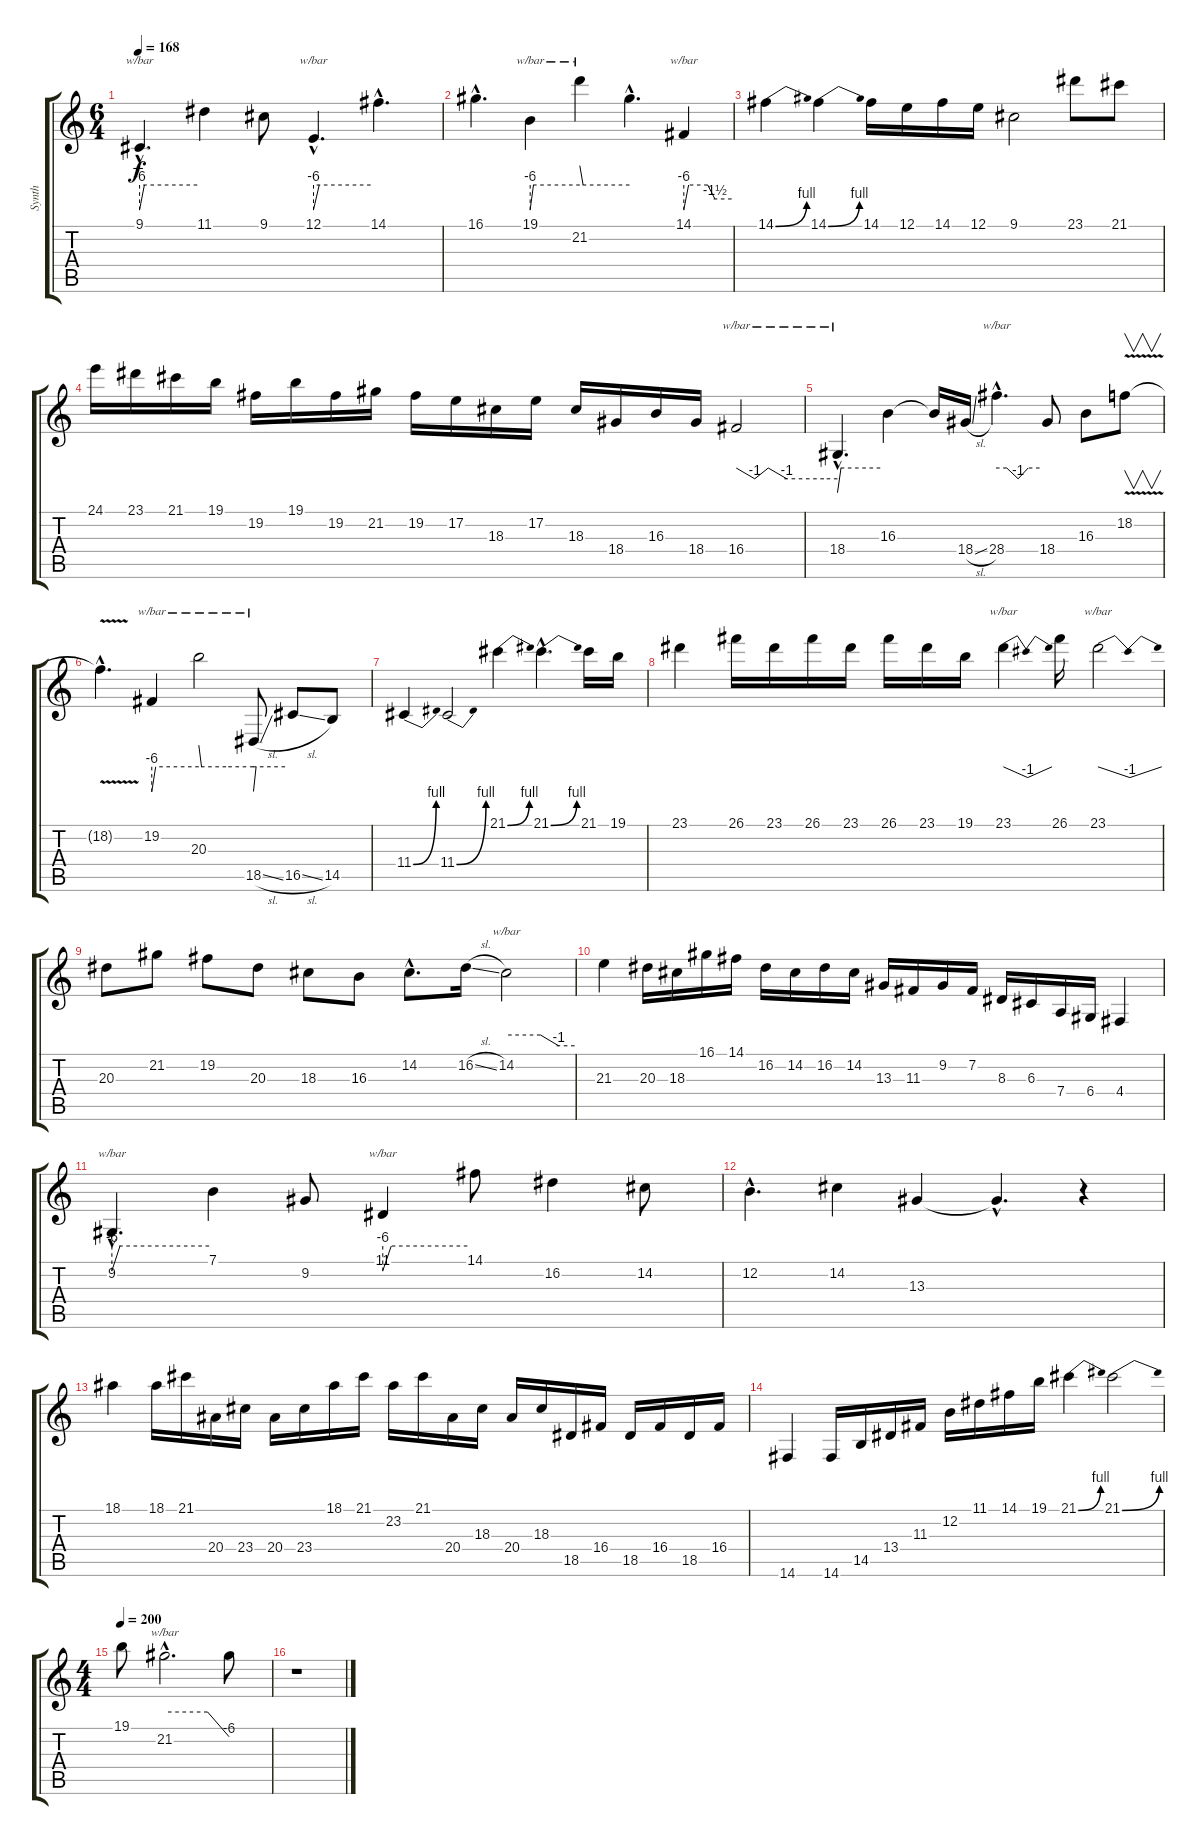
\track ("Synth" "Synth") {instrument rockorgan}
\staff {score tabs}
\tuning (E4 B3 G3 D3 A2 E2) {hide}
\ts (6 4)
\tempo 168
\clef g2
\ks c
9.1{hac}.4{d tbe (custom default 0 -24 5 0 60 0) dy f} 11.1.4 9.1.8 12.1{hac}.4{d tbe (custom default 0 -24 6 0 60 0)} 14.1{hac}.4{d} |
16.1{hac}.4{d} 19.1.4{tbe (custom default 0 -24 4 0 60 0)} 21.2.4{tbe (custom default 0 12 4 0 60 0)} 21.2{hac t}.4{d} 14.1.4{tbe (custom default 0 -24 6 0 30 0 39 -6 60 -6)} |
14.1{be (bend 0 0 60 4)}.4 14.1{be (bend 0 0 60 4)}.4 14.1.16 12.1.16 14.1.16 12.1.16 9.1.2 23.1.8 21.1.8 |
24.1.16 23.1.16 21.1.16 19.1.16 19.2.16 19.1.16 19.2.16 21.2.16 19.2.16 17.2.16 18.3.16 17.2.16 18.3.16 18.4.16 16.3.16 18.4.16 16.4.2{tbe (custom default 0 0 11 -4 19 0 30 -4 52 -4 60 -4)} |
18.4{hac}.4{d tbe (custom default 0 -24 5 0 60 0)} 16.3.4 16.3{t}.16 18.4{sl}.16 28.4{hac}.4{d tbe (custom default 0 0 14 0 30 -4 44 0 60 0)} 18.4.8 16.3.8 18.2{v}.8{v} |
18.2{hac t}.4{d} 19.2.4{tbe (custom default 0 -24 5 0 60 0)} 20.3.2{tbe (custom default 0 16 3 0 30 0 60 0)} 18.5{sl}.8{tbe (custom default 0 -24 5 0 60 0)} 16.5{sl}.8 14.5.8 |
11.4{be (bend 0 0 60 4)}.4 11.4{be (bend 0 0 60 4)}.2 21.1{be (bend 0 0 60 4)}.4 21.1{be (bend 0 0 60 4) hac}.4{d} 21.1.16 19.1.16 |
23.1.4 26.1.16 23.1.16 26.1.16 23.1.16 26.1.16 23.1.16 19.1.16 23.1.4{tbe (dip default 0 0 30 -4 60 0)} 26.1.16 23.1.2{tbe (dip default 0 0 30 -4 60 0)} |
20.3.8 21.2.8 19.2.8 20.3.8 18.3.8 16.3.8 14.2{hac}.8{d} 16.2{sl}.16 14.2.2{tbe (custom default 0 0 30 0 46 -4 60 -4)} |
21.3.4 20.3.16 18.3.16 16.1.16 14.1.16 16.2.16 14.2.16 16.2.16 14.2.16 13.3.16 11.3.16 9.2.16 7.2.16 8.3.16 6.3.16 7.4.16 6.4.16 4.4.4 |
9.2{hac}.4{d tbe (custom default 0 -24 5 0 60 0)} 7.1.4 9.2.8 11.1.4{tbe (custom default 0 -24 6 0 60 0)} 14.1.8 16.2.4 14.2.8 |
12.2{hac}.4{d} 14.2.4 13.3.4 13.3{hac t}.4{d} r.4 |
18.1.4 18.1.16 21.1.16 20.4.16 23.4.16 20.4.16 23.4.16 18.1.16 21.1.16 23.2.16 21.1.16 20.4.16 18.3.16 20.4.16 18.3.16 18.5.16 16.4.16 18.5.16 16.4.16 18.5.16 16.4.16 |
14.6.4 14.6.16 14.5.16 13.4.16 11.3.16 12.2.16 11.1.16 14.1.16 19.1.16 21.1{be (bend 0 0 60 4)}.4 21.1{be (bend 0 0 60 4)}.2 |
\ts (4 4)
\tempo 200
19.1.8 21.2{hac}.2{d tbe (custom default 0 0 40 0 60 -24)} 21.2{t}.8 |
r.1
